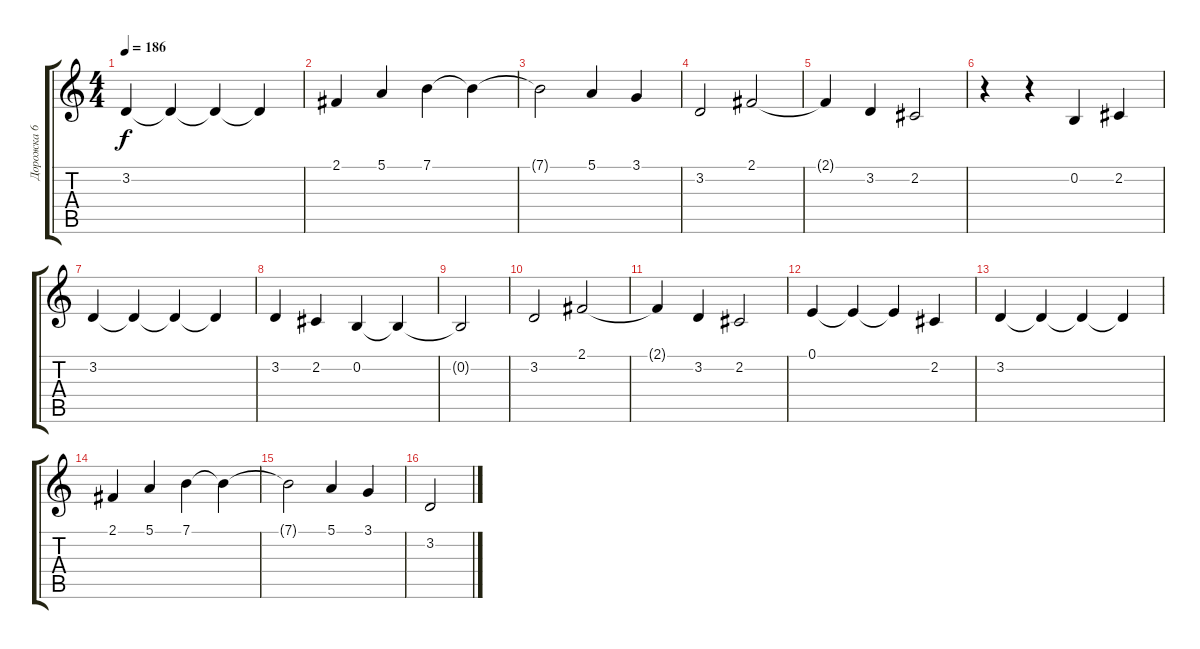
\track ("Дорожка 6" "Дорожка 6") {instrument baritonesax}
\staff {score tabs}
\tuning (E4 B3 G3 D3 A2 E2) {hide}
\ts (4 4)
\tempo 186
\clef g2
\ks c
3.2.4{dy f} 3.2{t}.4 3.2{t}.4 3.2{t}.4 |
2.1.4 5.1.4 7.1.4 7.1{t}.4 |
7.1{t}.2 5.1.4 3.1.4 |
3.2.2 2.1.2 |
2.1{t}.4 3.2.4 2.2.2 |
r.4 r.4 0.2.4 2.2.4 |
3.2.4 3.2{t}.4 3.2{t}.4 3.2{t}.4 |
3.2.4 2.2.4 0.2.4 0.2{t}.4 |
0.2{t}.2 |
3.2.2 2.1.2 |
2.1{t}.4 3.2.4 2.2.2 |
0.1.4 0.1{t}.4 0.1{t}.4 2.2.4 |
3.2.4 3.2{t}.4 3.2{t}.4 3.2{t}.4 |
2.1.4 5.1.4 7.1.4 7.1{t}.4 |
7.1{t}.2 5.1.4 3.1.4 |
3.2.2
